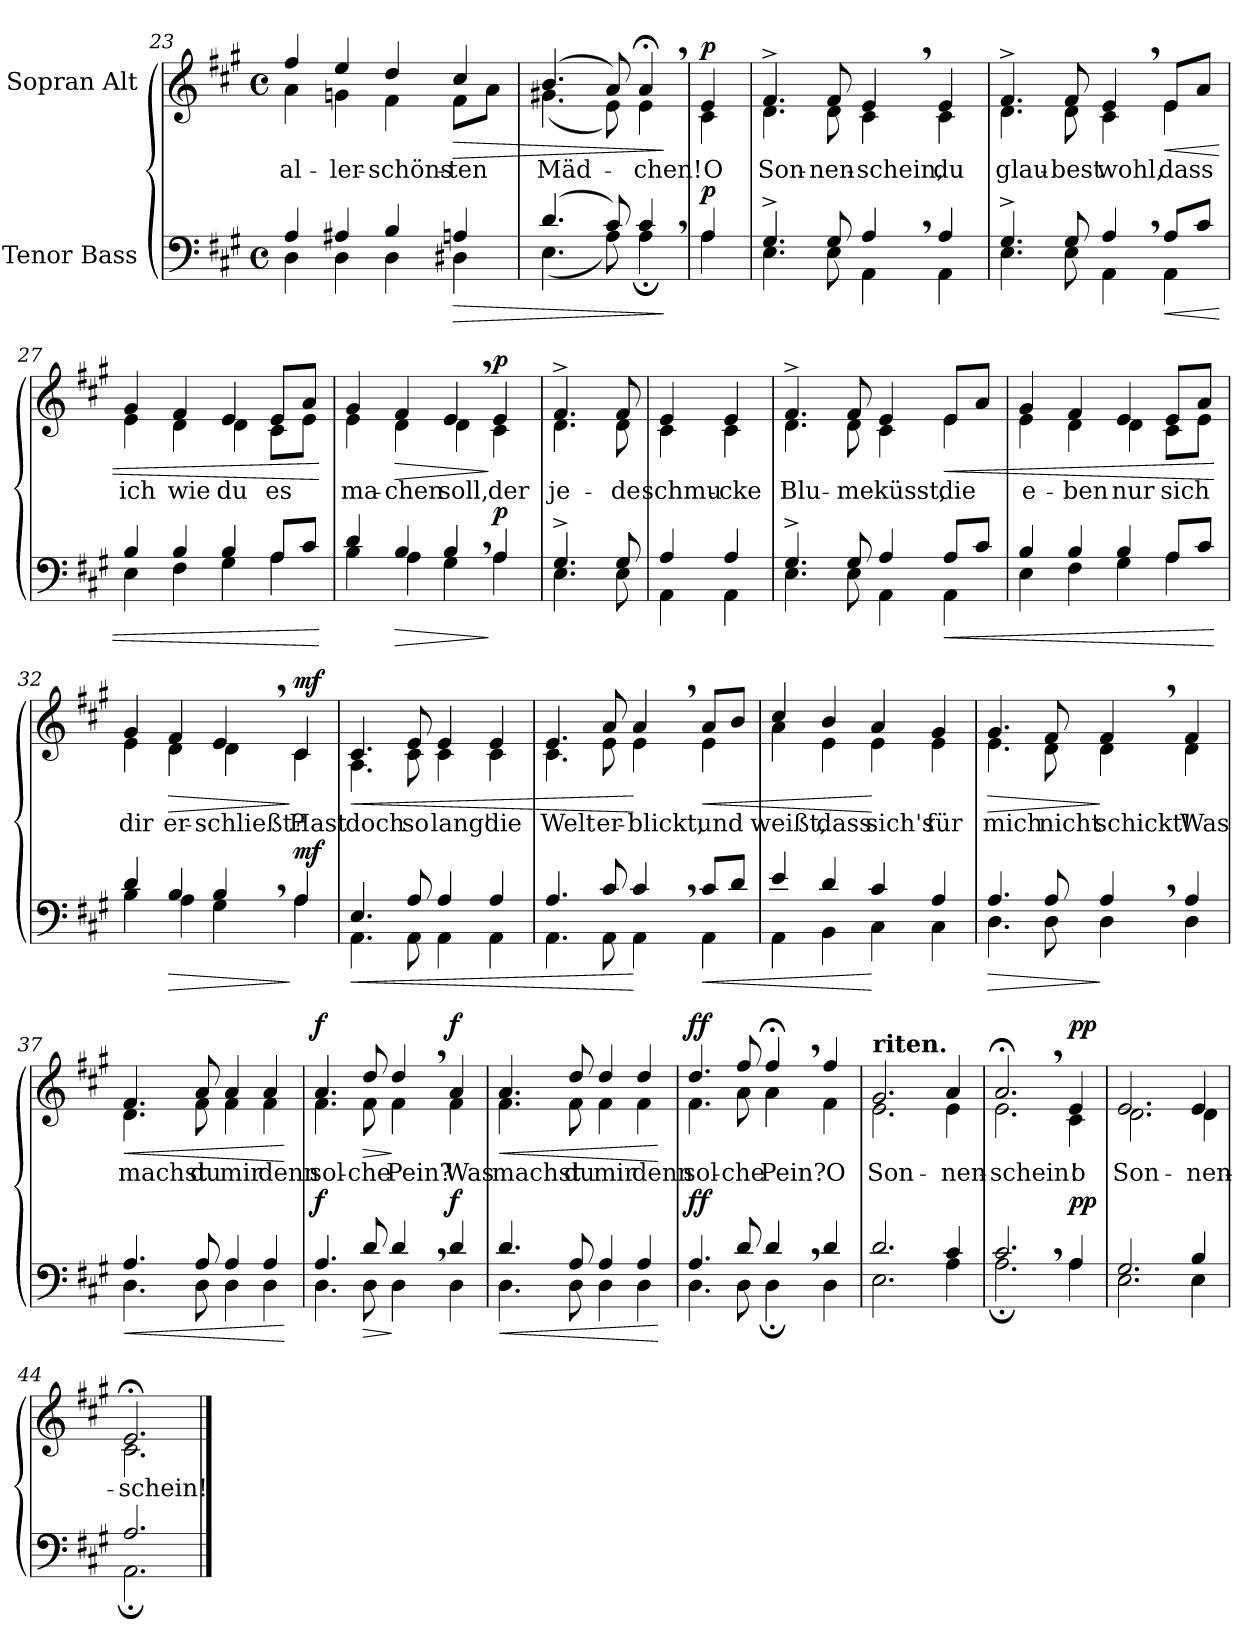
**kern	**dynam	**kern	**text	**dynam
*part2	*part2	*part1	*part1	*part1
*staff2	*staff2	*staff1	*staff1	*staff1
*I"Tenor Bass	*	*I"Sopran Alt	*	*
*clefF4	*	*clefG2	*	*
*k[f#c#g#]	*	*k[f#c#g#]	*	*
*M4/4	*	*M4/4	*	*
*met(c)	*	*met(c)	*	*
=23	=23	=23	=23	=23
*^	*	*^	*	*
4A/	4D\	.	4ff#/	4a\	al-	.
4A#X/	4D\	.	4ee/	4gn\	-ler-	.
4B/	4D\	.	4dd/	4f#\	-schöns-	.
!	!	!LO:HP:b	!	!	!	!LO:HP:b
4An/	4D#X\	>	4cc#/	8f#\L	-ten	>
.	.	.	.	8a\J	.	.
=24	=24	=24	=24	=24	=24	=24
(4.d/	(4.E\	.	(4.b/	(4.g#X\	Mäd-	.
8c#/)	8A\)	.	8a/)	8e\)	.	.
4c#,/	4A;\	.	4a;<,/	4e\	-chen!	.
*v	*v	*	*	*	*	*
*	*	*v	*v	*	*
.	]	.	.	]
!!LO:LB:g=z
=24X2	=24X2	=24X2	=24X2	=24X2
*^	*	*^	*	*
!	!	!LO:DY:a	!	!	!	!LO:DY:a
4A/	4A\	p	4e/	4c#\	O	p
=25	=25	=25	=25	=25	=25	=25
4.G#^/	4.E\	.	4.f#^/	4.d\	Son-	.
8G#/	8E\	.	8f#/	8d\	-nen-	.
4A,/	4AA\	.	4e,/	4c#\	-schein,	.
4A/	4AA\	.	4e/	4c#\	du	.
=26	=26	=26	=26	=26	=26	=26
4.G#^/	4.E\	.	4.f#^/	4.d\	glau-	.
8G#/	8E\	.	8f#/	8d\	-best	.
4A,/	4AA\	.	4e,/	4c#\	wohl,	.
!	!	!LO:HP:b	!	!	!	!LO:HP:b
8A/L	4AA\	<	8e/L	4e\	dass	<
8c#/J	.	.	8a/J	.	.	.
=27	=27	=27	=27	=27	=27	=27
4B/	4E\	.	4g#/	4e\	ich	.
4B/	4F#\	.	4f#/	4d\	wie	.
4B/	4G#\	.	4e/	4d\	du	.
8A/L	4A\	.	8e/L	8c#\L	es	.
8c#/J	.	.	8a/J	8e\J	.	.
*v	*v	*	*	*	*	*
*	*	*v	*v	*	*
.	[	.	.	[
=28	=28	=28	=28	=28
*^	*	*^	*	*
4d/	4B\	.	4g#/	4e\	ma-	.
!	!	!LO:HP:b	!	!	!	!LO:HP:b
4B/	4A\	>	4f#/	4d\	-chen	>
4B,/	4G#\	.	4e,/	4d\	soll,	.
!	!	!LO:DY:n=1:a	!	!	!	!LO:DY:n=1:a
4A/	4A\	] p	4e/	4c#\	der	] p
=29	=29	=29	=29	=29	=29	=29
4.G#^/	4.E\	.	4.f#^/	4.d\	je-	.
8G#/	8E\	.	8f#/	8d\	-de	.
!!LO:LB:g=z	!!
=29X3	=29X3	=29X3	=29X3	=29X3	=29X3	=29X3
4A/	4AA\	.	4e/	4c#\	schmu-	.
4A/	4AA\	.	4e/	4c#\	-cke	.
=30	=30	=30	=30	=30	=30	=30
4.G#^/	4.E\	.	4.f#^/	4.d\	Blu-	.
8G#/	8E\	.	8f#/	8d\	-me	.
4A/	4AA\	.	4e/	4c#\	küsst,	.
!	!	!LO:HP:b	!	!	!	!LO:HP:b
8A/L	4AA\	<	8e/L	4e\	die	<
8c#/J	.	.	8a/J	.	.	.
=31	=31	=31	=31	=31	=31	=31
4B/	4E\	.	4g#/	4e\	e-	.
4B/	4F#\	.	4f#/	4d\	-ben	.
4B/	4G#\	.	4e/	4d\	nur	.
8A/L	4A\	.	8e/L	8c#\L	sich	.
8c#/J	.	.	8a/J	8e\J	.	.
*v	*v	*	*	*	*	*
*	*	*v	*v	*	*
.	[	.	.	[
=32	=32	=32	=32	=32
*^	*	*^	*	*
4d/	4B\	.	4g#/	4e\	dir	.
!	!	!LO:HP:b	!	!	!	!LO:HP:b
4B/	4A\	>	4f#/	4d\	er-	>
4B,/	4G#\	.	4e,/	4d\	-schließt?	.
!	!	!LO:DY:n=1:a	!	!	!	!LO:DY:n=1:a
4A/	4A\	] mf	4c#/	4c#\	Hast	] mf
=33	=33	=33	=33	=33	=33	=33
!	!	!LO:HP:b	!	!	!	!LO:HP:b
4.E/	4.AA\	<	4.c#/	4.A\	doch	<
8A/	8AA\	.	8e/	8c#\	so	.
4A/	4AA\	.	4e/	4c#\	lang'	.
4A/	4AA\	.	4e/	4c#\	die	.
!!LO:LB:g=z	!!
=34	=34	=34	=34	=34	=34	=34
4.A/	4.AA\	.	4.e/	4.c#\	Welt	.
8c#/	8AA\	.	8a/	8e\	er-	.
4c#,/	4AA\	[	4a,/	4e\	-blickt,	[
!	!	!LO:HP:b	!	!	!	!LO:HP:b
8c#/L	4AA\	<	8a/L	4e\	und	<
8d/J	.	.	8b/J	.	.	.
=35	=35	=35	=35	=35	=35	=35
4e/	4AA\	.	4cc#/	4a\	weißt,	.
4d/	4BB\	.	4b/	4e\	dass	.
4c#/	4C#\	[	4a/	4e\	sich's	[
4A/	4C#\	.	4g#/	4e\	für	.
=36	=36	=36	=36	=36	=36	=36
!	!	!LO:HP:b	!	!	!	!LO:HP:b
4.A/	4.D\	>	4.g#/	4.e\	mich	>
8A/	8D\	.	8f#/	8d\	nicht	.
4A,/	4D\	]	4f#,/	4d\	schickt!	]
4A/	4D\	.	4f#/	4d\	Was	.
=37	=37	=37	=37	=37	=37	=37
!	!	!LO:HP:b	!	!	!	!LO:HP:b
4.A/	4.D\	<	4.f#/	4.d\	machst	<
8A/	8D\	.	8a/	8f#\	du	.
4A/	4D\	.	4a/	4f#\	mir	.
4A/	4D\	.	4a/	4f#\	denn	.
*v	*v	*	*	*	*	*
*	*	*v	*v	*	*
.	[	.	.	[
!!LO:LB:g=z
=38	=38	=38	=38	=38
*^	*	*^	*	*
!	!	!LO:DY:a	!	!	!	!LO:DY:a
4.A/	4.D\	f	4.a/	4.f#\	sol-	f
!	!	!LO:HP:b	!	!	!	!LO:HP:b
8d/	8D\	>	8dd/	8f#\	-che	>
4d,/	4D\	]	4dd,/	4f#\	Pein?	]
!	!	!LO:DY:a	!	!	!	!LO:DY:a
4d/	4D\	f	4a/	4f#\	Was	f
=39	=39	=39	=39	=39	=39	=39
!	!	!LO:HP:b	!	!	!	!LO:HP:b
4.d/	4.D\	<	4.a/	4.f#\	machst	<
8A/	8D\	.	8dd/	8f#\	du	.
4A/	4D\	.	4dd/	4f#\	mir	.
4A/	4D\	.	4dd/	4f#\	denn	.
*v	*v	*	*	*	*	*
*	*	*v	*v	*	*
.	[	.	.	[
=40	=40	=40	=40	=40
*^	*	*^	*	*
!	!	!LO:DY:a	!	!	!	!LO:DY:a
4.A/	4.D\	ff	4.dd/	4.f#\	sol-	ff
8d/	8D\	.	8ff#/	8a\	-che	.
4d,/	4D;\	.	4ff#;<,/	4a\	Pein?	.
4d/	4D\	.	4ff#/	4f#\	O	.
=41	=41	=41	=41	=41	=41	=41
!	!	!	!LO:TX:a:B:t=riten.	!	!	!
2.d/	2.E\	.	2.g#/	2.e\	Son-	.
4c#/	4A\	.	4a/	4e\	-nen-	.
=42	=42	=42	=42	=42	=42	=42
2.c#,/	2.A;\	.	2.a;<,/	2.e\	-schein!	.
!	!	!LO:DY:a	!	!	!	!LO:DY:a
4A/	4A\	pp	4e/	4c#\	o	pp
=43	=43	=43	=43	=43	=43	=43
2.G#/	2.E\	.	2.e/	2.d\	Son-	.
4B/	4E\	.	4e/	4d\	-nen-	.
=44	=44	=44	=44	=44	=44	=44
2.A/	2.AA;\	.	2.e;</	2.c#\	-schein!	.
*v	*v	*	*	*	*	*
*	*	*v	*v	*	*
==	==	==	==	==
*-	*-	*-	*-	*-
